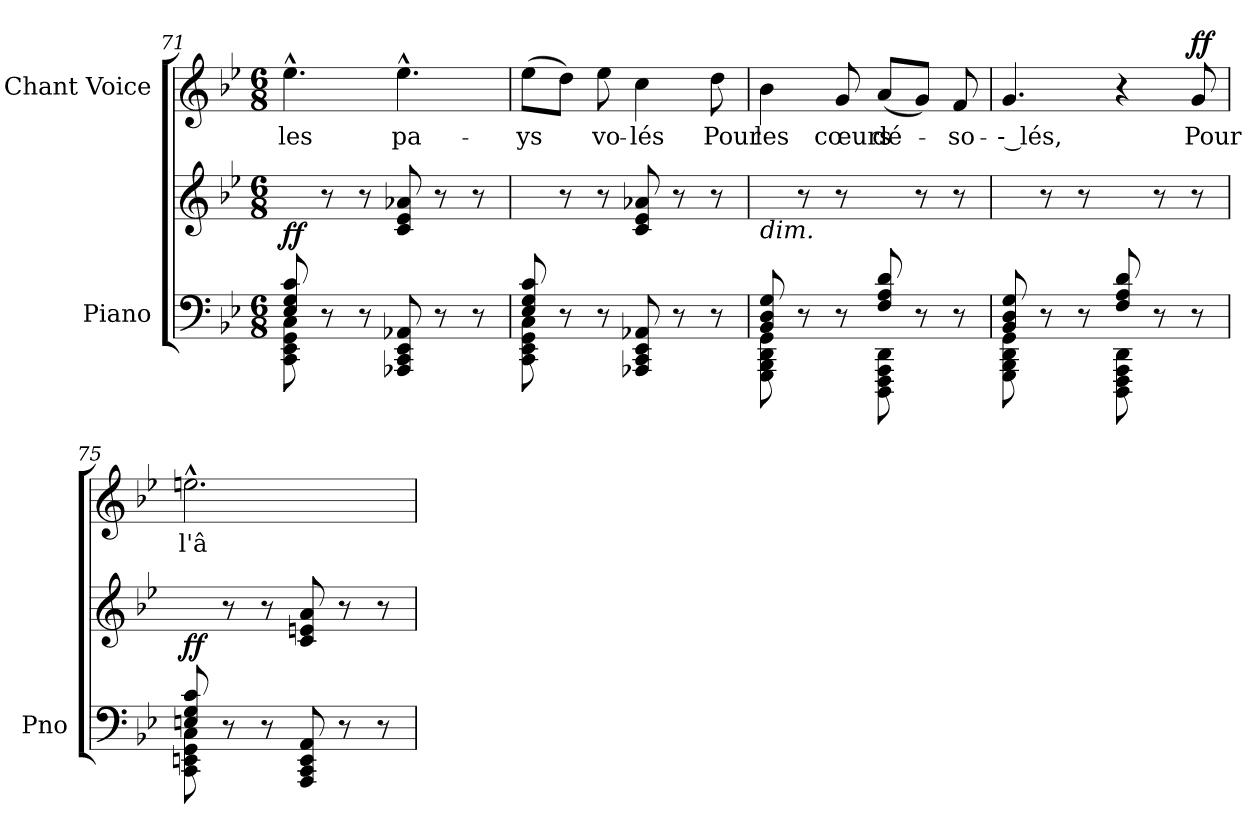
**kern	**kern	**dynam	**kern	**text	**dynam
*part2	*part2	*part2	*part1	*part1	*part1
*staff3	*staff2	*staff2/3	*staff1	*staff1	*staff1
*I"Piano	*	*	*I"Chant Voice	*	*
*I'Pno	*	*	*	*	*
*clefF4	*clefG2	*	*clefG2	*	*
*k[b-e-]	*k[b-e-]	*	*k[b-e-]	*	*
*M6/8	*M6/8	*	*M6/8	*	*
=71	=71	=71	=71	=71	=71
*^	*	*	*	*	*
!	!	!	!LO:DY:b	!	!	!
8E-/ 8G/ 8c/	8CC\ 8EE-\ 8GG\ 8C\	8ryy	ff	4.ee-^^\	les	.
2ryy	8r	8r	.	.	.	.
.	8r	8r	.	.	.	.
.	8AAA-X/ 8CC/ 8EE-/ 8AA-X/	8c/ 8e-/ 8a-X/	.	4.ee-^^\	pa-	.
.	8r	8r	.	.	.	.
8ryy	8r	8r	.	.	.	.
=72	=72	=72	=72	=72	=72	=72
8E-/ 8G/ 8c/	8CC\ 8EE-\ 8GG\ 8C\	8ryy	.	(8ee-\L	-ys	.
2ryy	8r	8r	.	8dd\J)	.	.
.	8r	8r	.	8ee-\	vo-	.
.	8AAA-X/ 8CC/ 8EE-/ 8AA-X/	8c/ 8e-/ 8a-X/	.	4cc\	-lés	.
.	8r	8r	.	.	.	.
8ryy	8r	8r	.	8dd\	Pour	.
=73	=73	=73	=73	=73	=73	=73
!	!	!LO:TX:b:i:t=dim.	!	!	!	!
8BB-/ 8D/ 8G/	8GGG\ 8BBB-\ 8DD\ 8GG\	8ryy	.	4b-\	les	.
4ryy	8r	8r	.	.	.	.
.	8r	8r	.	8g/	cœurs	.
8F/ 8A/ 8d/	8DDD\ 8FFF\ 8AAA\ 8DD\	8ryy	.	(8a/L	dé-	.
4ryy	8r	8r	.	8g/J)	.	.
.	8r	8r	.	8f/	-so-	.
=74	=74	=74	=74	=74	=74	=74
8BB-/ 8D/ 8G/	8GGG\ 8BBB-\ 8DD\ 8GG\	8ryy	.	4.g/	-- lés,	.
4ryy	8r	8r	.	.	.	.
.	8r	8r	.	.	.	.
8F/ 8A/ 8d/	8DDD\ 8FFF\ 8AAA\ 8DD\	8ryy	.	4r	.	.
4ryy	8r	8r	.	.	.	.
!	!	!	!	!	!	!LO:DY:a
.	8r	8r	.	8g/	Pour	ff
=75	=75	=75	=75	=75	=75	=75
!	!	!	!LO:DY:b	!	!	!
8En/ 8G/ 8c/	8CC\ 8EEn\ 8GG\ 8C\	8ryy	ff	2.een^^\	l'â-	.
2ryy	8r	8r	.	.	.	.
.	8r	8r	.	.	.	.
.	8AAA/ 8CC/ 8EE/ 8AA/	8c/ 8en/ 8a/	.	.	.	.
.	8r	8r	.	.	.	.
8ryy	8r	8r	.	.	.	.
*v	*v	*	*	*	*	*
=	=	=	=	=	=
*-	*-	*-	*-	*-	*-
